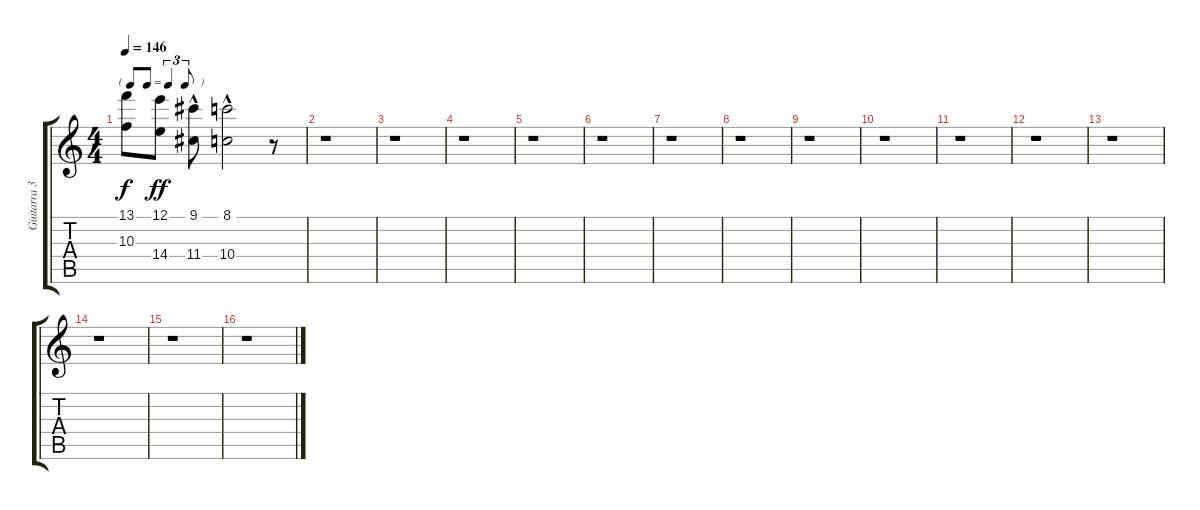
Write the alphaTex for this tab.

\track ("Guitarra 3" "Guitarra 3") {instrument acousticguitarnylon}
\staff {score tabs}
\tuning (E4 B3 G3 D3 A2 E2) {hide}
\ts (4 4)
\tf triplet8th
\tempo 146
\clef g2
\ks c
(13.1{t} 10.3{t}).8{dy f} (12.1 14.4).8{dy ff} (9.1 11.4{hac}).8 (8.1{hac} 10.4).2 r.8 |
r.1 |
r.1 |
r.1 |
r.1 |
r.1 |
r.1 |
r.1 |
r.1 |
r.1 |
r.1 |
r.1 |
r.1 |
r.1 |
r.1 |
r.1
